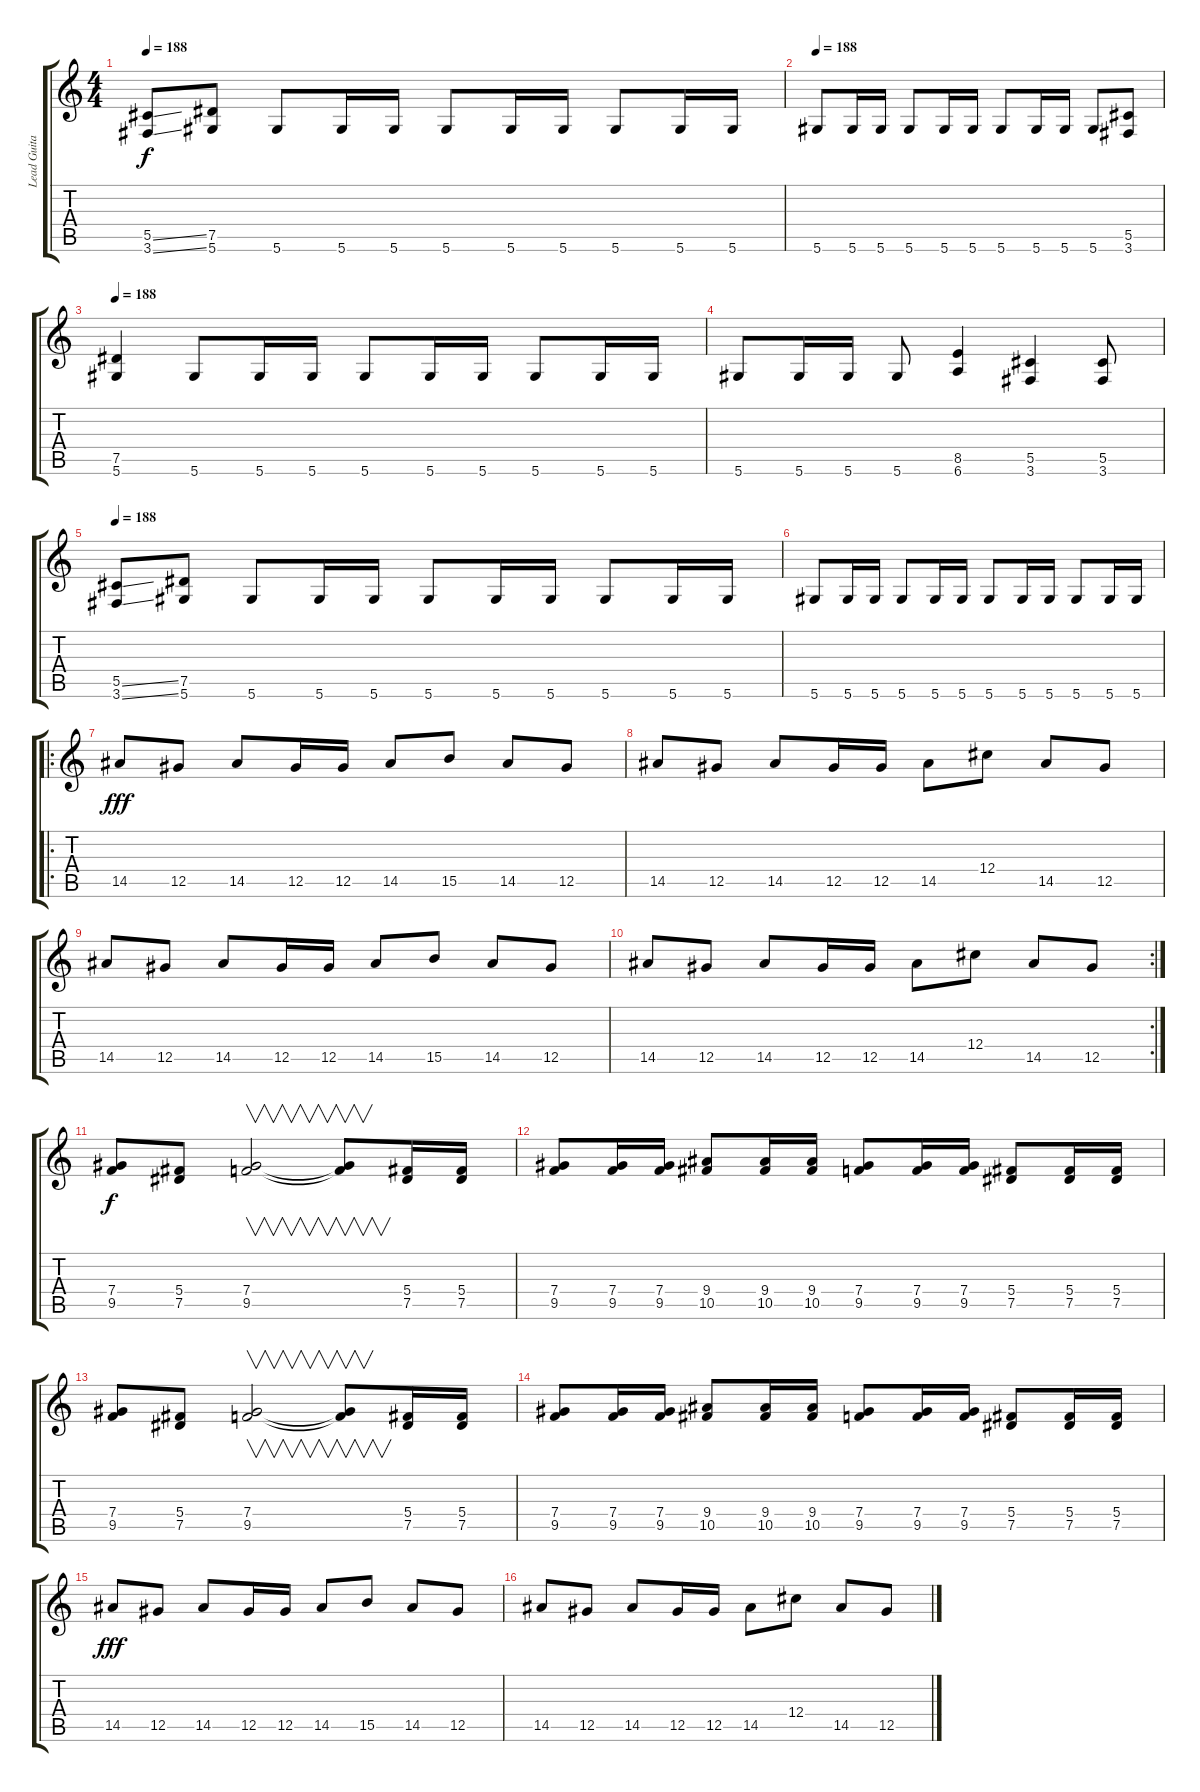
\track ("Lead Guitar " "Lead Guita") {instrument distortionguitar}
\staff {score tabs}
\tuning (Eb4 Bb3 Gb3 Db3 Ab2 Eb2) {hide}
\ts (4 4)
\tempo 188
\clef g2
\ks c
(5.5{ss} 3.6{ss}).8{dy f} (7.5 5.6).8 5.6.8 5.6.16 5.6.16 5.6.8 5.6.16 5.6.16 5.6.8 5.6.16 5.6.16 |
\tempo 188
5.6.8 5.6.16 5.6.16 5.6.8 5.6.16 5.6.16 5.6.8 5.6.16 5.6.16 5.6.8 (5.5 3.6).8 |
\tempo 188
(7.5 5.6).4 5.6.8 5.6.16 5.6.16 5.6.8 5.6.16 5.6.16 5.6.8 5.6.16 5.6.16 |
5.6.8 5.6.16 5.6.16 5.6.8 (8.5 6.6).4 (5.5 3.6).4 (5.5 3.6).8 |
\tempo 188
(5.5{ss} 3.6{ss}).8 (7.5 5.6).8 5.6.8 5.6.16 5.6.16 5.6.8 5.6.16 5.6.16 5.6.8 5.6.16 5.6.16 |
5.6.8 5.6.16 5.6.16 5.6.8 5.6.16 5.6.16 5.6.8 5.6.16 5.6.16 5.6.8 5.6.16 5.6.16 |
\ro
14.5.8{dy fff} 12.5.8 14.5.8 12.5.16 12.5.16 14.5.8 15.5.8 14.5.8 12.5.8 |
14.5.8 12.5.8 14.5.8 12.5.16 12.5.16 14.5.8 12.4.8 14.5.8 12.5.8 |
14.5.8 12.5.8 14.5.8 12.5.16 12.5.16 14.5.8 15.5.8 14.5.8 12.5.8 |
\rc 2
14.5.8 12.5.8 14.5.8 12.5.16 12.5.16 14.5.8 12.4.8 14.5.8 12.5.8 |
(7.4 9.5).8{dy f} (5.4 7.5).8 (7.4 9.5).2{v} (7.4{t} 9.5{t}).8{v} (5.4 7.5).16 (5.4 7.5).16 |
(7.4 9.5).8 (7.4 9.5).16 (7.4 9.5).16 (9.4 10.5).8 (9.4 10.5).16 (9.4 10.5).16 (7.4 9.5).8 (7.4 9.5).16 (7.4 9.5).16 (5.4 7.5).8 (5.4 7.5).16 (5.4 7.5).16 |
(7.4 9.5).8 (5.4 7.5).8 (7.4 9.5).2{v} (7.4{t} 9.5{t}).8{v} (5.4 7.5).16 (5.4 7.5).16 |
(7.4 9.5).8 (7.4 9.5).16 (7.4 9.5).16 (9.4 10.5).8 (9.4 10.5).16 (9.4 10.5).16 (7.4 9.5).8 (7.4 9.5).16 (7.4 9.5).16 (5.4 7.5).8 (5.4 7.5).16 (5.4 7.5).16 |
14.5.8{dy fff} 12.5.8 14.5.8 12.5.16 12.5.16 14.5.8 15.5.8 14.5.8 12.5.8 |
14.5.8 12.5.8 14.5.8 12.5.16 12.5.16 14.5.8 12.4.8 14.5.8 12.5.8
